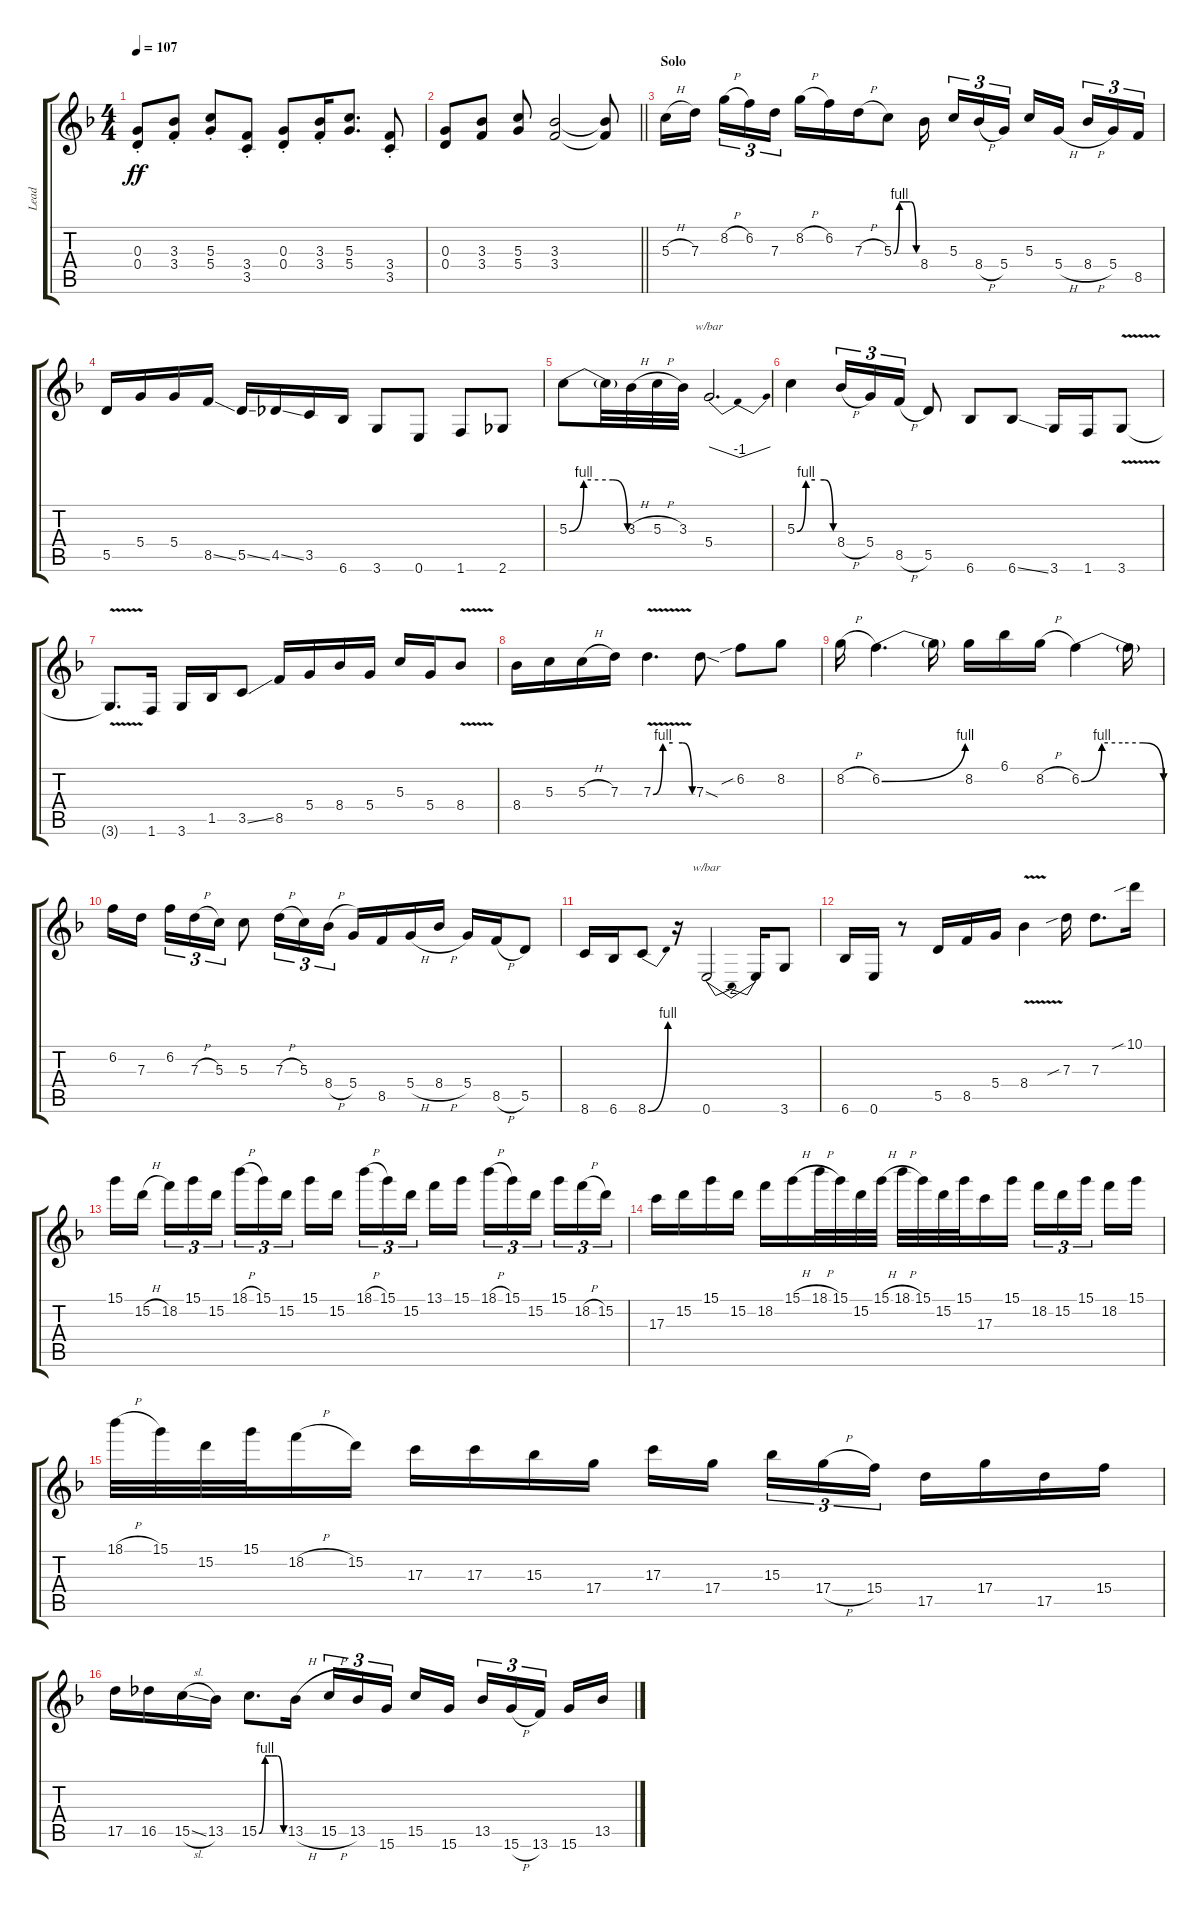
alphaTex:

\track ("Lead" "Lead") {instrument distortionguitar}
\staff {score tabs}
\tuning (E4 B3 G3 D3 A2 E2) {hide}
\ts (4 4)
\tempo 107
\clef g2
\ks f
(0.3{st} 0.4{st}).8{dy ff} (3.3{st} 3.4{st}).8 (5.3{st} 5.4{st}).8 (3.4{st} 3.5{st}).8 (0.3{st} 0.4{st}).8 (3.3{st} 3.4{st}).16 (5.3 5.4).8{d} (3.4{st} 3.5{st}).8 |
\barLineRight lightlight
(0.3 0.4).8 (3.3 3.4).8 (5.3 5.4).8 (3.3 3.4).2 (3.3{t} 3.4{t}).8 |
\section ("" "Solo")
5.3{h}.16 7.3.16{beam splitsecondary} 8.2{h}.16{tu (3 2)} 6.2.16{tu (3 2)} 7.3.16{tu (3 2)} 8.2{h}.16 6.2.16 7.3{h}.16 5.3{be (custom 0 0 15 4 30 4 45 4 60 0)}.8 8.4.16{beam splitsecondary} 5.3.16{tu (3 2)} 8.4{h}.16{tu (3 2)} 5.4.16{tu (3 2)} 5.3.16 5.4{h}.16{beam splitsecondary} 8.4{h}.16{tu (3 2)} 5.4.16{tu (3 2)} 8.5.16{tu (3 2)} |
5.5.16 5.4.16 5.4.16 8.5{ss}.16 5.5{ss}.16 4.5{ss}.16 3.5.16 6.6.16 3.6.8 0.6.8 1.6.8 2.6.8 |
5.3{be (custom 0 0 15 4 30 4 45 4 60 0)}.8 5.3{t}.32 3.3{h}.32 5.3{h}.32 3.3.32 5.4.2{d tbe (dip default 0 0 45 -4 60 0)} |
5.3{be (custom 0 0 15 4 30 4 45 4 60 0)}.4 8.4{h}.16{tu (3 2)} 5.4.16{tu (3 2)} 8.5{h}.16{tu (3 2)} 5.5.8 6.6.8 6.6{ss}.8 3.6.16 1.6.16 3.6{v}.8 |
3.6{t}.8{d} 1.6.16 3.6.16 1.5.16 3.5{ss}.8 8.5.16 5.4.16 8.4.16 5.4.16 5.3.16 5.4.16 8.4{v}.8 |
8.4.16 5.3.16 5.3{h}.16 7.3.16 7.3{be (custom 0 0 15 4 30 4 45 4 60 0) v}.4{d} 7.3{sod}.8 6.2{sib}.8 8.2.8 |
8.2{h}.16 6.2{be (bend 0 0 60 4)}.4{d} 6.2{t}.16 8.2.16 6.1.16 8.2{h}.16 6.2{be (custom 0 0 15 4 30 4 45 4 60 0)}.4 6.2{t}.16 |
6.2.16 7.3.16{beam splitsecondary} 6.2.16{tu (3 2)} 7.3{h}.16{tu (3 2)} 5.3.16{tu (3 2)} 5.3.8 7.3{h}.16{tu (3 2)} 5.3.16{tu (3 2)} 8.4{h}.16{tu (3 2)} 5.4.16 8.5.16 5.4{h}.16 8.4{h}.16 5.4.16 8.5{h}.16 5.5.8 |
8.6.16 6.6.16 8.6{be (bend 0 0 60 4)}.8 r.16 0.6.2{tbe (dip default 0 0 45 -8 60 0)} 0.6{t}.16 3.6.8 |
6.6.16 0.6.16 r.8 5.5.16 8.5.16 5.4.16 8.4{v}.4 7.3{sib}.16 7.3.8{d} 10.1{sib}.16 |
15.1.16 15.2{h}.16{beam splitsecondary} 18.2.16{tu (3 2)} 15.1.16{tu (3 2)} 15.2.16{tu (3 2)} 18.1{h}.16{tu (3 2)} 15.1.16{tu (3 2)} 15.2.16{tu (3 2) beam splitsecondary} 15.1.16 15.2.16 18.1{h}.16{tu (3 2)} 15.1.16{tu (3 2)} 15.2.16{tu (3 2) beam splitsecondary} 13.1.16 15.1.16 18.1{h}.16{tu (3 2)} 15.1.16{tu (3 2)} 15.2.16{tu (3 2) beam splitsecondary} 15.1.16{tu (3 2)} 18.2{h}.16{tu (3 2)} 15.2.16{tu (3 2)} |
17.3.16 15.2.16 15.1.16 15.2.16 18.2.16 15.1{h}.16 18.1{h}.32 15.1.32 15.2.32 15.1{h}.32 18.1{h}.32 15.1.32 15.2.32 15.1.32 17.3.16 15.1.16 18.2.16{tu (3 2)} 15.2.16{tu (3 2)} 15.1.16{tu (3 2) beam splitsecondary} 18.2.16 15.1.16 |
18.1{h}.32 15.1.32 15.2.32 15.1.32 18.2{h}.16 15.2.16 17.3.16 17.3.16 15.3.16 17.4.16 17.3.16 17.4.16{beam splitsecondary} 15.3.16{tu (3 2)} 17.4{h}.16{tu (3 2)} 15.4.16{tu (3 2)} 17.5.16 17.4.16 17.5.16 15.4.16 |
17.5.16 16.5.16 15.5{sl}.16 13.5.16 15.5{be (custom 0 0 15 4 30 4 45 4 60 0)}.8{d} 13.5{h}.16 15.5{h}.16{tu (3 2)} 13.5.16{tu (3 2)} 15.6.16{tu (3 2) beam splitsecondary} 15.5.16 15.6.16 13.5.16{tu (3 2)} 15.6{h}.16{tu (3 2)} 13.6.16{tu (3 2) beam splitsecondary} 15.6.16 13.5.16
